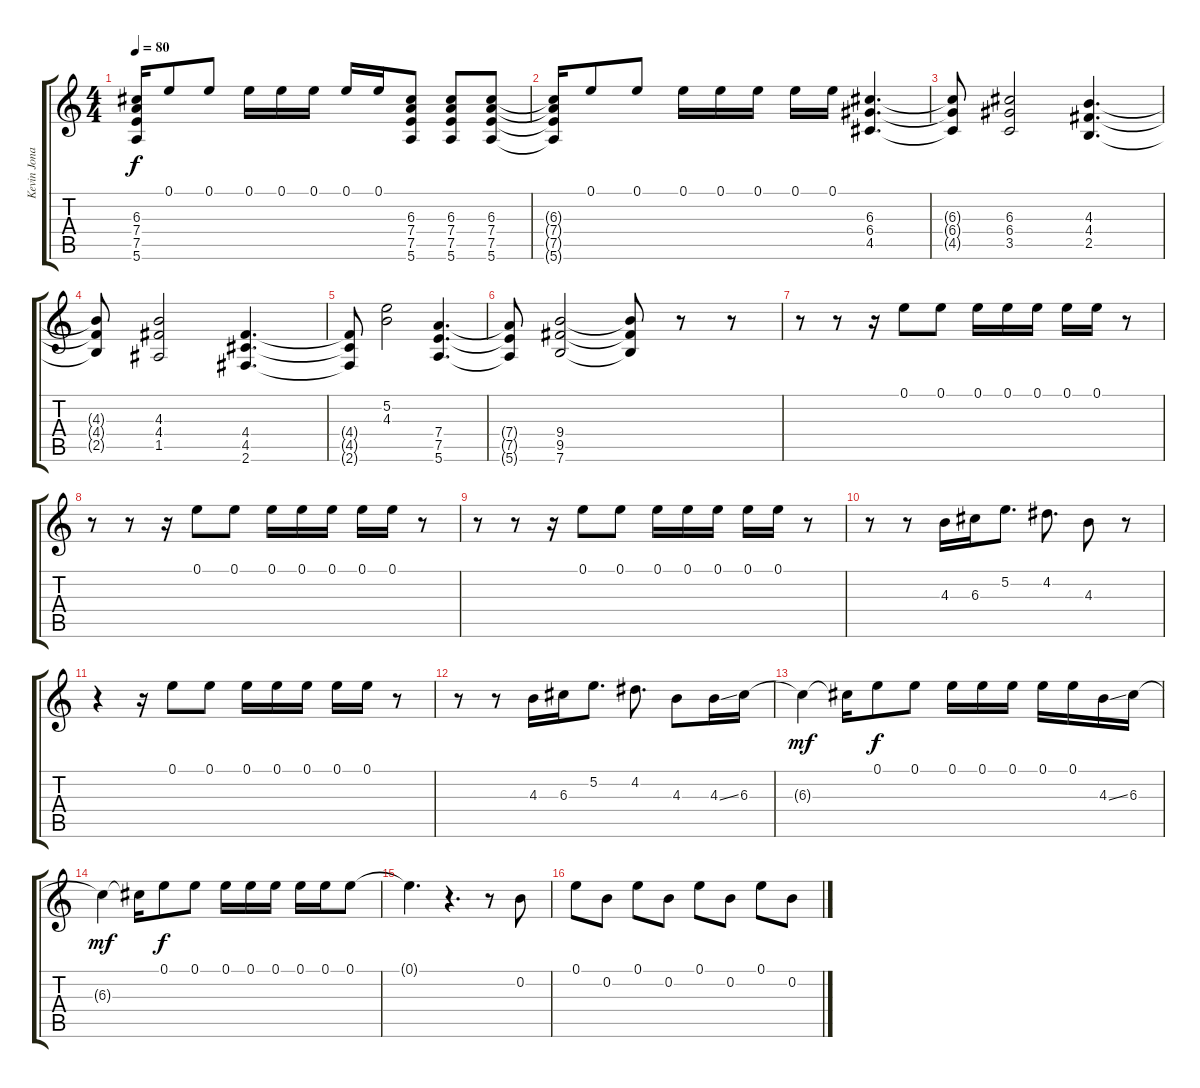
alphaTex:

\track ("Kevin Jonas" "Kevin Jona") {instrument acousticguitarsteel}
\staff {score tabs}
\tuning (E4 B3 G3 D3 A2 E2) {hide}
\ts (4 4)
\tempo 80
\clef g2
\ks c
(6.3{t} 7.4{t} 7.5{t} 5.6{t}).16{dy f} 0.1.8 0.1.8 0.1.16 0.1.16 0.1.16 0.1.16 0.1.16 (6.3 7.4 7.5 5.6).8 (6.3 7.4 7.5 5.6).8 (6.3 7.4 7.5 5.6).8 |
(6.3{t} 7.4{t} 7.5{t} 5.6{t}).16 0.1.8 0.1.8 0.1.16 0.1.16 0.1.16 0.1.16 0.1.16 (6.3 6.4 4.5).4{d} |
(6.3{t} 6.4{t} 4.5{t}).8 (6.3 6.4 3.5).2 (4.3 4.4 2.5).4{d} |
(4.3{t} 4.4{t} 2.5{t}).8 (4.3 4.4 1.5).2 (4.4 4.5 2.6).4{d} |
(4.4{t} 4.5{t} 2.6{t}).8 (5.2 4.3).2 (7.4 7.5 5.6).4{d} |
(7.4{t} 7.5{t} 5.6{t}).8 (9.4 9.5 7.6).2 (9.4{t} 9.5{t} 7.6{t}).8 r.8 r.8 |
r.8 r.8 r.16 0.1.8 0.1.8 0.1.16 0.1.16 0.1.16 0.1.16 0.1.16 r.8 |
r.8 r.8 r.16 0.1.8 0.1.8 0.1.16 0.1.16 0.1.16 0.1.16 0.1.16 r.8 |
r.8 r.8 r.16 0.1.8 0.1.8 0.1.16 0.1.16 0.1.16 0.1.16 0.1.16 r.8 |
r.8 r.8 4.3.16 6.3.16 5.2.8{d} 4.2.8{d} 4.3.8 r.8 |
r.4 r.16 0.1.8 0.1.8 0.1.16 0.1.16 0.1.16 0.1.16 0.1.16 r.8 |
r.8 r.8 4.3.16 6.3.16 5.2.8{d} 4.2.8{d} 4.3.8 4.3{ss}.16 6.3.16 |
6.3{t}.4{dy mf} 6.3{t}.16 0.1.8{dy f} 0.1.8 0.1.16 0.1.16 0.1.16 0.1.16 0.1.16 4.3{ss}.16 6.3.16 |
6.3{t}.4{dy mf} 6.3{t}.16 0.1.8{dy f} 0.1.8 0.1.16 0.1.16 0.1.16 0.1.16 0.1.16 0.1.8 |
0.1{t}.4{d} r.4{d} r.8 0.2.8 |
0.1.8 0.2.8 0.1.8 0.2.8 0.1.8 0.2.8 0.1.8 0.2.8
